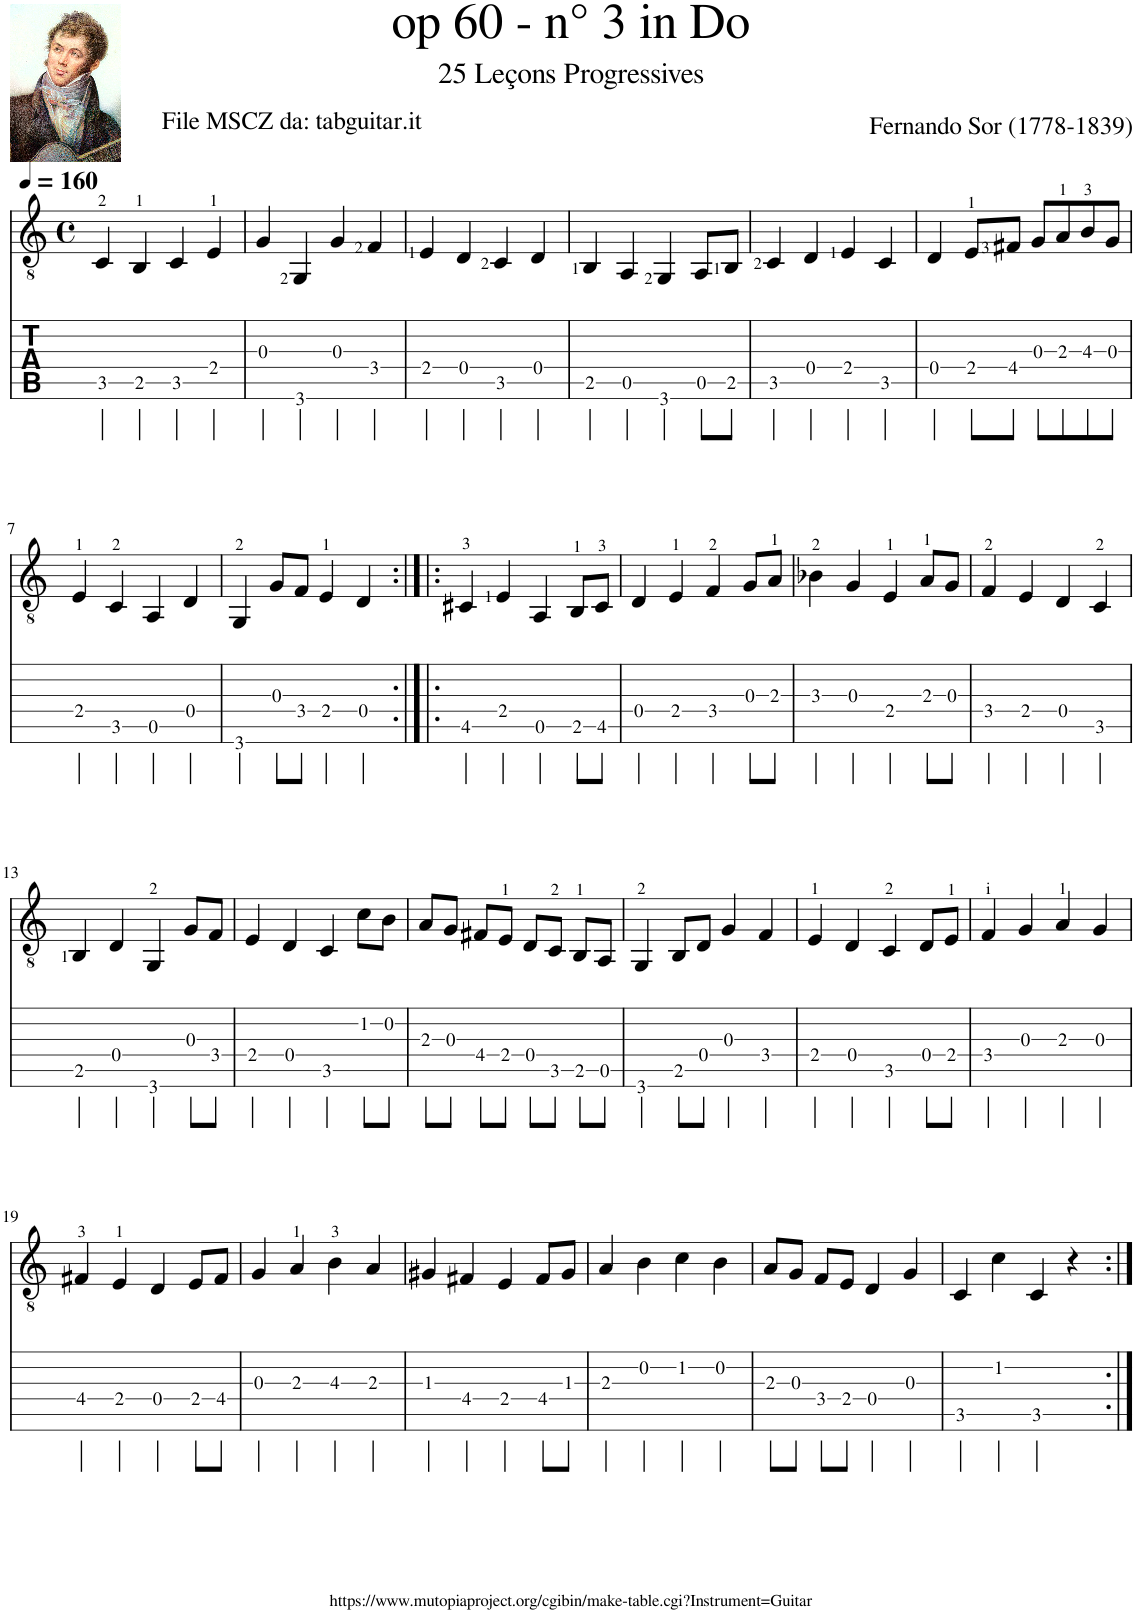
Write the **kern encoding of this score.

**kern	**kern
*part2	*part1
*staff2	*staff1
*I"Chitarra classica (Intavolatura)	*I"Chitarra classica
*stria6	*
*	*clefGv2
*k[]	*k[]
*M4/4	*M4/4
*met(c)	*met(c)
*MM160	*MM160
=1	=1
4C\	4C/
4BB\	4BB/
4C\	4C/
4E\	4E/
=2	=2
4G\	4G/
4GG\	4GG/
4G\	4G/
4F\	4F/
=3	=3
4E\	4E/
4D\	4D/
4C\	4C/
4D\	4D/
=4	=4
4BB\	4BB/
4AA\	4AA/
4GG\	4GG/
8AA\L	8AA/L
8BB\J	8BB/J
=5	=5
4C\	4C/
4D\	4D/
4E\	4E/
4C\	4C/
=6	=6
4D\	4D/
8E\L	8E/L
8F#X\J	8F#X/J
8G\L	8G/L
8A\	8A/
8B\	8B/
8G\J	8G/J
!!LO:LB:g=z
=7	=7
4E\	4E/
4C\	4C/
4AA\	4AA/
4D\	4D/
=8	=8
4GG\	4GG/
8G\L	8G/L
8F\J	8F/J
4E\	4E/
4D\	4D/
=9:|!|:	=9:|!|:
4C#X\	4C#X/
4E\	4E/
4AA\	4AA/
8BB\L	8BB/L
8C#\J	8C#/J
=10	=10
4D\	4D/
4E\	4E/
4F\	4F/
8G\L	8G/L
8A\J	8A/J
=11	=11
4B-X\	4B-X\
4G\	4G/
4E\	4E/
8A\L	8A/L
8G\J	8G/J
=12	=12
4F\	4F/
4E\	4E/
4D\	4D/
4C\	4C/
!!LO:LB:g=z
=13	=13
4BB\	4BB/
4D\	4D/
4GG\	4GG/
8G\L	8G/L
8F\J	8F/J
=14	=14
4E\	4E/
4D\	4D/
4C\	4C/
8c\L	8c\L
8B\J	8B\J
=15	=15
8A\L	8A/L
8G\J	8G/J
8F#X\L	8F#X/L
8E\J	8E/J
8D\L	8D/L
8C\J	8C/J
8BB\L	8BB/L
8AA\J	8AA/J
=16	=16
4GG\	4GG/
8BB\L	8BB/L
8D\J	8D/J
4G\	4G/
4F\	4F/
=17	=17
4E\	4E/
4D\	4D/
4C\	4C/
8D\L	8D/L
8E\J	8E/J
=18	=18
4F\	4F/
4G\	4G/
4A\	4A/
4G\	4G/
!!LO:LB:g=z
=19	=19
4F#X\	4F#X/
4E\	4E/
4D\	4D/
8E\L	8E/L
8F#\J	8F#/J
=20	=20
4G\	4G/
4A\	4A/
4B\	4B\
4A\	4A/
=21	=21
4G#X\	4G#X/
4F#X\	4F#X/
4E\	4E/
8F#\L	8F#/L
8G#\J	8G#/J
=22	=22
4A\	4A/
4B\	4B\
4c\	4c\
4B\	4B\
=23	=23
8A\L	8A/L
8G\J	8G/J
8F\L	8F/L
8E\J	8E/J
4D\	4D/
4G\	4G/
=24	=24
4C\	4C/
4c\	4c\
4C\	4C/
4r	4r
=:|!	=:|!
*-	*-
